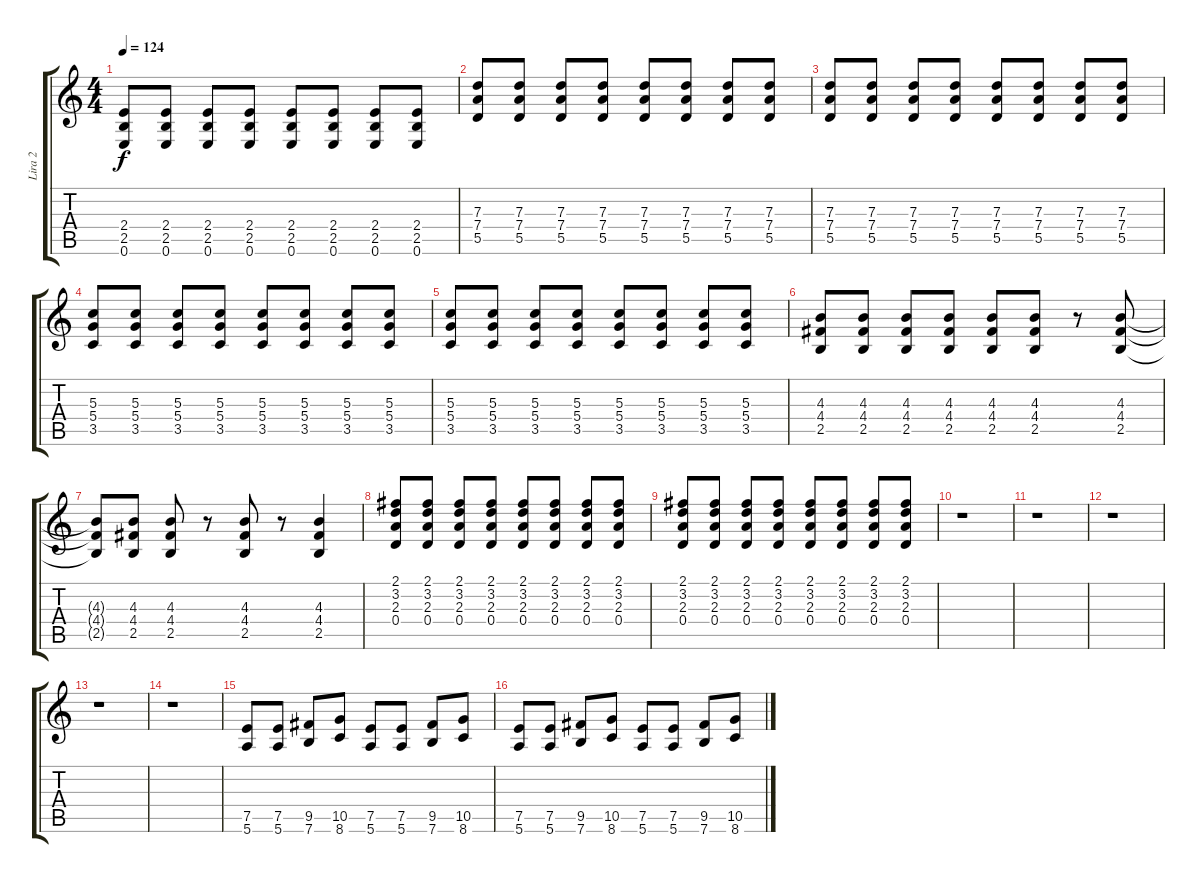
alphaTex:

\track ("Lira 2" "Lira 2") {instrument overdrivenguitar}
\staff {score tabs}
\tuning (E4 B3 G3 D3 A2 E2) {hide}
\ts (4 4)
\tempo 124
\clef g2
\ks c
(2.4 2.5 0.6).8{dy f} (2.4 2.5 0.6).8 (2.4 2.5 0.6).8 (2.4 2.5 0.6).8 (2.4 2.5 0.6).8 (2.4 2.5 0.6).8 (2.4 2.5 0.6).8 (2.4 2.5 0.6).8 |
(7.3 7.4 5.5).8 (7.3 7.4 5.5).8 (7.3 7.4 5.5).8 (7.3 7.4 5.5).8 (7.3 7.4 5.5).8 (7.3 7.4 5.5).8 (7.3 7.4 5.5).8 (7.3 7.4 5.5).8 |
(7.3 7.4 5.5).8 (7.3 7.4 5.5).8 (7.3 7.4 5.5).8 (7.3 7.4 5.5).8 (7.3 7.4 5.5).8 (7.3 7.4 5.5).8 (7.3 7.4 5.5).8 (7.3 7.4 5.5).8 |
(5.3 5.4 3.5).8 (5.3 5.4 3.5).8 (5.3 5.4 3.5).8 (5.3 5.4 3.5).8 (5.3 5.4 3.5).8 (5.3 5.4 3.5).8 (5.3 5.4 3.5).8 (5.3 5.4 3.5).8 |
(5.3 5.4 3.5).8 (5.3 5.4 3.5).8 (5.3 5.4 3.5).8 (5.3 5.4 3.5).8 (5.3 5.4 3.5).8 (5.3 5.4 3.5).8 (5.3 5.4 3.5).8 (5.3 5.4 3.5).8 |
(4.3 4.4 2.5).8 (4.3 4.4 2.5).8 (4.3 4.4 2.5).8 (4.3 4.4 2.5).8 (4.3 4.4 2.5).8 (4.3 4.4 2.5).8 r.8 (4.3 4.4 2.5).8 |
(4.3{t} 4.4{t} 2.5{t}).8 (4.3 4.4 2.5).8 (4.3 4.4 2.5).8 r.8 (4.3 4.4 2.5).8 r.8 (4.3 4.4 2.5).4 |
(2.1 3.2 2.3 0.4).8 (2.1 3.2 2.3 0.4).8 (2.1 3.2 2.3 0.4).8 (2.1 3.2 2.3 0.4).8 (2.1 3.2 2.3 0.4).8 (2.1 3.2 2.3 0.4).8 (2.1 3.2 2.3 0.4).8 (2.1 3.2 2.3 0.4).8 |
(2.1 3.2 2.3 0.4).8 (2.1 3.2 2.3 0.4).8 (2.1 3.2 2.3 0.4).8 (2.1 3.2 2.3 0.4).8 (2.1 3.2 2.3 0.4).8 (2.1 3.2 2.3 0.4).8 (2.1 3.2 2.3 0.4).8 (2.1 3.2 2.3 0.4).8 |
r.1 |
r.1 |
r.1 |
r.1 |
r.1 |
(7.5 5.6).8 (7.5 5.6).8 (9.5 7.6).8 (10.5 8.6).8 (7.5 5.6).8 (7.5 5.6).8 (9.5 7.6).8 (10.5 8.6).8 |
(7.5 5.6).8 (7.5 5.6).8 (9.5 7.6).8 (10.5 8.6).8 (7.5 5.6).8 (7.5 5.6).8 (9.5 7.6).8 (10.5 8.6).8
